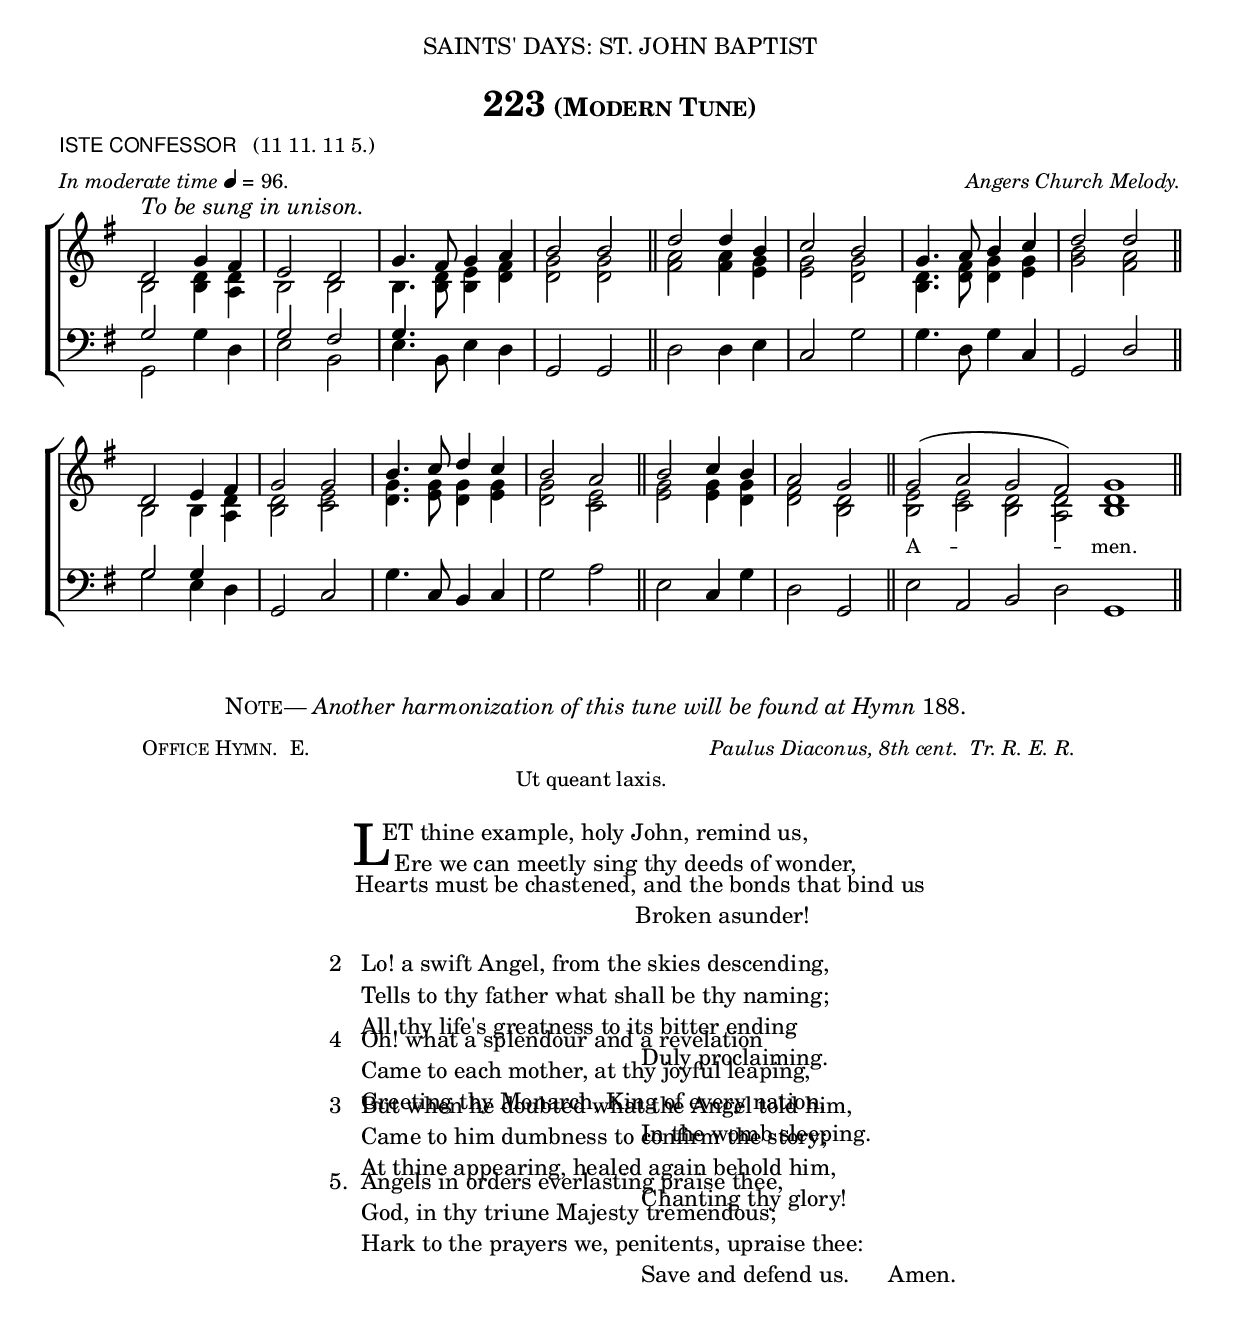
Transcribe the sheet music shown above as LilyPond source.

%%% 351a.png
%%% Hymn 223. (Modern Tune) Let thine example, Holy John, remind us.
%%% Rev 1.

\version "2.10.23"

\header {
	dedication = \markup { \center-align { "SAINTS' DAYS: ST. JOHN BAPTIST" \hspace #0.1 } }
	title = \markup { "223" \large \smallCaps "(Modern Tune)"  }
	poet = \markup { \small { \sans "ISTE CONFESSOR" \hspace #1 \roman  "(11 11. 11 5.)" } }
	meter =  \markup { \small { \italic "In moderate time"  \general-align #Y #DOWN \note #"4" #0.5 = 96. } }
	arranger = \markup { \small \italic "Angers Church Melody." }
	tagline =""
			}
%% music function to allow lyrics to skip

skips = #(define-music-function (parser location times) (number?)
     #{
	     \repeat unfold $times { \skip 1}
     #})


global = {
\time 2/2
\key g \major
\set Staff.midiInstrument = "church organ"
}

soprano = \relative c' { 
	\override TextScript #'padding = #1	
	\tag #'Tune { d2^\markup{ \italic "To be sung in unison."} g4 fis \bar "|" e2 d \bar "|" g4. fis8 g4 a \bar "|" b2 b2 \bar "||" d2 d4 b \bar "|" c2 b \bar "|" g4. a8 b4 c \bar "|" d2 d \bar "||" \break
  d,2 e4 fis \bar "|" g2 g \bar "|" b4. c8 d4 c4 \bar "|" b2 a \bar "||" b2 c4 b \bar "|" a2 g2 \bar "||" 
  }
  %%Amen
  \tag #'Amen { \cadenzaOn g2(a g fis) g1 \bar "||" \cadenzaOff }
}  
 
alto = \relative c' { 
  \tag #'Tune { b2 <<b4 d>> <<a d>> \bar "|" b2 b \bar "|" b4. <<b8 d>> <<b4 e>> <<d4 fis>> \bar "|" <<d2 g>> <<d g>> \bar "||" <<fis2 a>> <<fis4 a>> <<e g>> \bar "|" <<e2 g>> <<d g>> \bar "|" <<b,4. d>> <<d8 fis>> <<d4 g>> <<e g>> \bar "|" <<g2 b>> <<fis a>> \bar "||" \break
  b,2 b4 <<a4 d>> \bar "|" <<b2 d>> <<c e>> \bar "|" <<d4. g>> <<e8 g>> <<d4 g>> <<e g>> \bar "|" <<d2 g>> <<c, e>> \bar "||" <<e2 g>> <<e4 g>> <<d g>> \bar "|" <<d2 fis>> <<b, d>> \bar "||"
  }
  %%Amen
  \tag #'Amen { \cadenzaOn <<b2 e>> <<c e>> <<b d>> <<a d>> <<b1 d>> \bar "||" \cadenzaOff }
}  

tenor = \relative c { \clef bass 
  \tag #'Tune { g'2 s \bar "|" g2 fis \bar "|" g4. s8 s2 \bar "|" g,2 g \bar "||" s1 \bar "|" c2 s \bar "|" s2 s4 c4 \bar "|" g2 d' \bar "||" \break
  g2 g4 s \bar "|" g,2 c \bar "|" s4. c8 b4 c4 \bar "|" s1 \bar "||" s2 c4 s \bar "|" s2 g \bar "||"
  }
  %%Amen
  \tag #'Amen { \cadenzaOn s2 a2 b s2 s1 \bar "||" \cadenzaOff }
}  

bass = \relative c { \clef bass 
  \tag #'Tune { g2 g'4 d \bar "|" e2 b \bar "|" e4. b8 e4 d \bar "|" s1 \bar "||" d2 d4 e \bar "|" s2 g2 \bar "|" g4. d8 g4 s \bar "|" s1 \bar "||" \break
  g2 e4 d \bar "|" s1 \bar "|" g4. s8 s2 \bar "|" g2 a \bar "||" e2 s4 g4 \bar "|" d2 s2 \bar "||"
  }
  %%Amen
  \tag #'Amen { \cadenzaOn e2 s2 s d2 g,1 \bar "||" \cadenzaOff }
}  

wordsAmen = \lyricmode { { \skips #38 \override LyricText #' font-size = #-1  A -- } { \skips #3 \override LyricText #' font-size = #-1  men. } }

#(ly:set-option 'point-and-click #f)

\paper {
  #(set-paper-size "a4")
%  annotate-spacing = ##t
  print-page-number = ##f
  ragged-last-bottom = ##t
  ragged-bottom = ##t
}

\book{


\score{
\new ChoirStaff
<<
	\context Staff = upper <<
	\context Voice = sopranos { \voiceOne \global \soprano }
	\context Voice = altos { \voiceTwo \global \alto }
							>>

			\new Lyrics \lyricsto altos \wordsAmen


		\context Staff = lower <<
		\context Voice = tenors { \voiceOne \global \tenor }
		\context Voice = basses { \voiceTwo \global \bass}
								>>
		
>>

\layout {
	indent=0
	\context { \Score \remove "Bar_number_engraver" }
	\context { \Staff \remove "Time_signature_engraver" }
	\context { \Score \remove "Mark_engraver" }
		\context { \Staff \consists "Mark_engraver" }
	}

}%%score

%%% A separate score block to generate the midi for the Main tune without the Amen

\score{
\new ChoirStaff	
<<
	\context Staff = upper << 
	\context Voice = sopranos { \voiceOne \global \removeWithTag #'Amen \soprano }
	\context Voice = altos    { \voiceTwo \global \removeWithTag #'Amen \alto }
	                      >>		      
	\context Staff = lower <<
	\context Voice = tenors { \voiceOne \global \removeWithTag #'Amen \tenor }
	\context Voice = basses { \voiceTwo \global \removeWithTag #'Amen \bass }
			        >>
>>

\midi { \context { \Score tempoWholesPerMinute = #(ly:make-moment 96 4) }}      
  		
} %%% end score bracket


%%% A separate score block to generate the midi for the Amen only

\score{
\new ChoirStaff	
<<
	\context Staff = upper << 
	\context Voice = sopranos { \voiceOne \global \keepWithTag #'Amen \soprano }
	\context Voice = altos    { \voiceTwo \global \keepWithTag #'Amen \alto }
	                      >>		      
	\context Staff = lower <<
	\context Voice = tenors { \voiceOne \global \keepWithTag #'Amen \tenor }
	\context Voice = basses { \voiceTwo \global \keepWithTag #'Amen \bass }
			        >>
>>

\midi { \context { \Score tempoWholesPerMinute = #(ly:make-moment 96 4) }}      
  	
	
} %%% Score bracket

%%% Hymn Note markup

\markup { \hspace #16 \smallCaps "Note" \hspace #-1.2 ".—" \italic "Another harmonization of this tune will be found at Hymn" "188."  }

\markup "                   "  %%% force blank space before start of lyrics
\markup "                   "

%%% Lyric titles and attributions

\markup { \hspace #8 \small {  \column { \line {\smallCaps  "Office Hymn."   " E." \hspace #38 \italic "Paulus Diaconus, 8th cent.  Tr. R. E. R." }   
					 \line { \hspace #36 "Ut queant laxis." }
                                         \line { "                    "}
}}}


%%% Lyrics

\markup { \hspace #26 %%add space as necc. to center the column
          \column { %% super column of everything
	              \column { %%verse 1 is a column of 2 lines  
	                  \line { \hspace #2.2 \column { \lower #2.4 \fontsize #8 "L" }   %%Drop Cap goes here
				  \hspace #-1.4    %% adjust this if other letters are too far from Drop Cap
				  \column  { \raise #0.0 "ET thine example, holy John, remind us,"
			                                 "  Ere we can meetly sing thy deeds of wonder," } }     
	                  \line {  \hspace #2.5  %%adjust hspace until this line left edge is flush with Drop Cap
				   \lower  #1.56  %%adjust this until the line spacing looks right
				   \column {   
					   "Hearts must be chastened, and the bonds that bind us"
                                           "                                            Broken asunder!"
					   "                " %%% adds vertical spacing between verses
			}}
 			         } %%% finish verse 1

			\line { "2  "
			   \column {	     
				   "Lo! a swift Angel, from the skies descending,"
				   "Tells to thy father what shall be thy naming;"
				   "All thy life's greatness to its bitter ending"
				   "                                            Duly proclaiming."
				   "                " %%% adds vertical spacing between verses
			}}
			\line { "3  "
			\column {	 
				 "But when he doubted what the Angel told him,"
				 "Came to him dumbness to confirm the story;"
				 "At thine appearing, healed again behold him,"
				 "                                            Chanting thy glory!"
				 "                " %%% adds vertical spacing between verses
			 }}	
			
	  } %%% end super column
}

%%fake score block to occupy space and force a pagebreak.  Can't think of a better way of doing this.
\score{
	{s4 }
\header { breakbefore = ##f piece = ##f opus = ##f tagline = ##f }
\layout{	
	\context { \Staff
		\remove Time_signature_engraver
		\remove Key_engraver
		\remove Clef_engraver
		\remove Staff_symbol_engraver
}}}

%%% Second page
%%% Continuation of lyrics

\markup { \hspace #26 %%add space as necc. to center the column
          \column { %% super column of everything				 	 
		        \hspace #1  % adds vertical spacing between verses  

   
			\line { "4  "
			\column {	     
				"Oh! what a splendour and a revelation"
				"Came to each mother, at thy joyful leaping,"
				"Greeting thy Monarch, King of every nation,"
				"                                            In the womb sleeping."
				   "                " %%% adds vertical spacing between verses
			}}
           		\line { "5. "
			   \column {	     
				   "Angels in orders everlasting praise thee,"
				   "God, in thy triune Majesty tremendous;"
				   "Hark to the prayers we, penitents, upraise thee:"
				   "                                            Save and defend us.      Amen."
			}}
	  } %%% end supercolumn
} %%% end markup	  


} %%% book bracket
